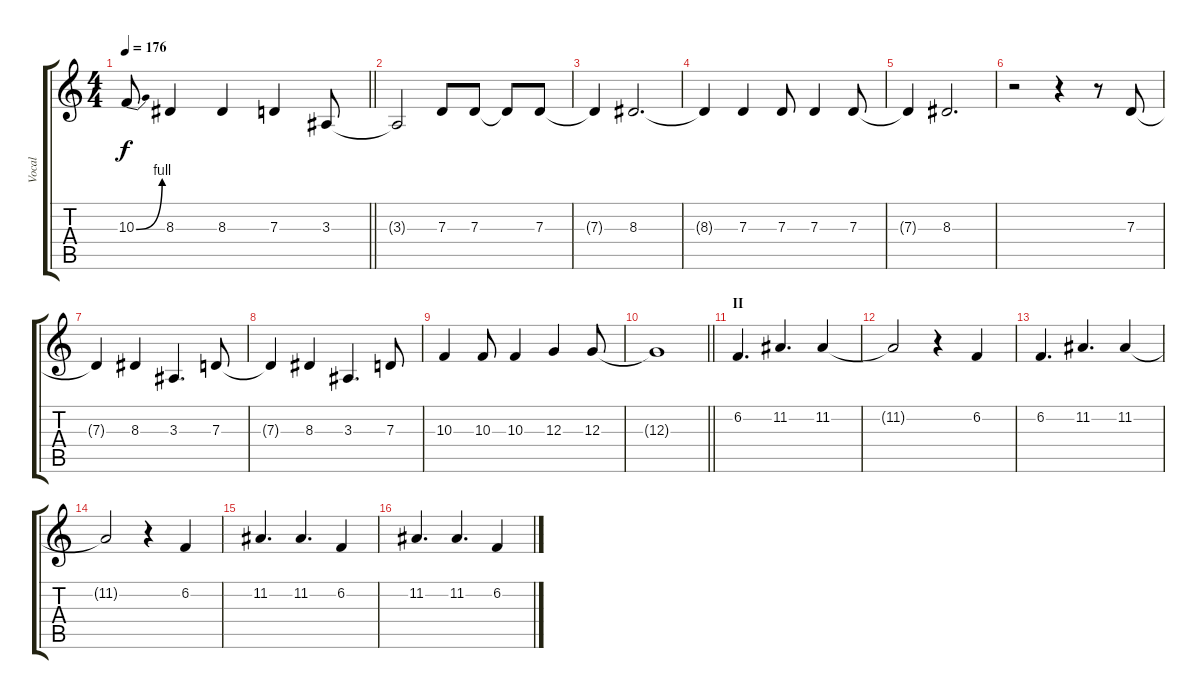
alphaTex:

\track ("Vocal" "Vocal") {instrument synthbrass1}
\staff {score tabs}
\tuning (E4 B3 G3 D3 A2 D2) {hide}
\ts (4 4)
\tempo 176
\clef g2
\barLineRight lightlight
\ks c
10.3{be (bend 0 0 60 4)}.8{dy f} 8.3.4 8.3.4 7.3.4 3.3.8 |
3.3{t}.2 7.3.8 7.3.8 7.3{t}.8 7.3.8 |
7.3{t}.4 8.3.2{d} |
8.3{t}.4 7.3.4 7.3.8 7.3.4 7.3.8 |
7.3{t}.4 8.3.2{d} |
r.2 r.4 r.8 7.3.8 |
7.3{t}.4 8.3.4 3.3.4{d} 7.3.8 |
7.3{t}.4 8.3.4 3.3.4{d} 7.3.8 |
10.3.4 10.3.8 10.3.4 12.3.4 12.3.8 |
\barLineRight lightlight
12.3{t}.1 |
\section ("" "II")
6.2.4{d} 11.2.4{d} 11.2.4 |
11.2{t}.2 r.4 6.2.4 |
6.2.4{d} 11.2.4{d} 11.2.4 |
11.2{t}.2 r.4 6.2.4 |
11.2.4{d} 11.2.4{d} 6.2.4 |
11.2.4{d} 11.2.4{d} 6.2.4
